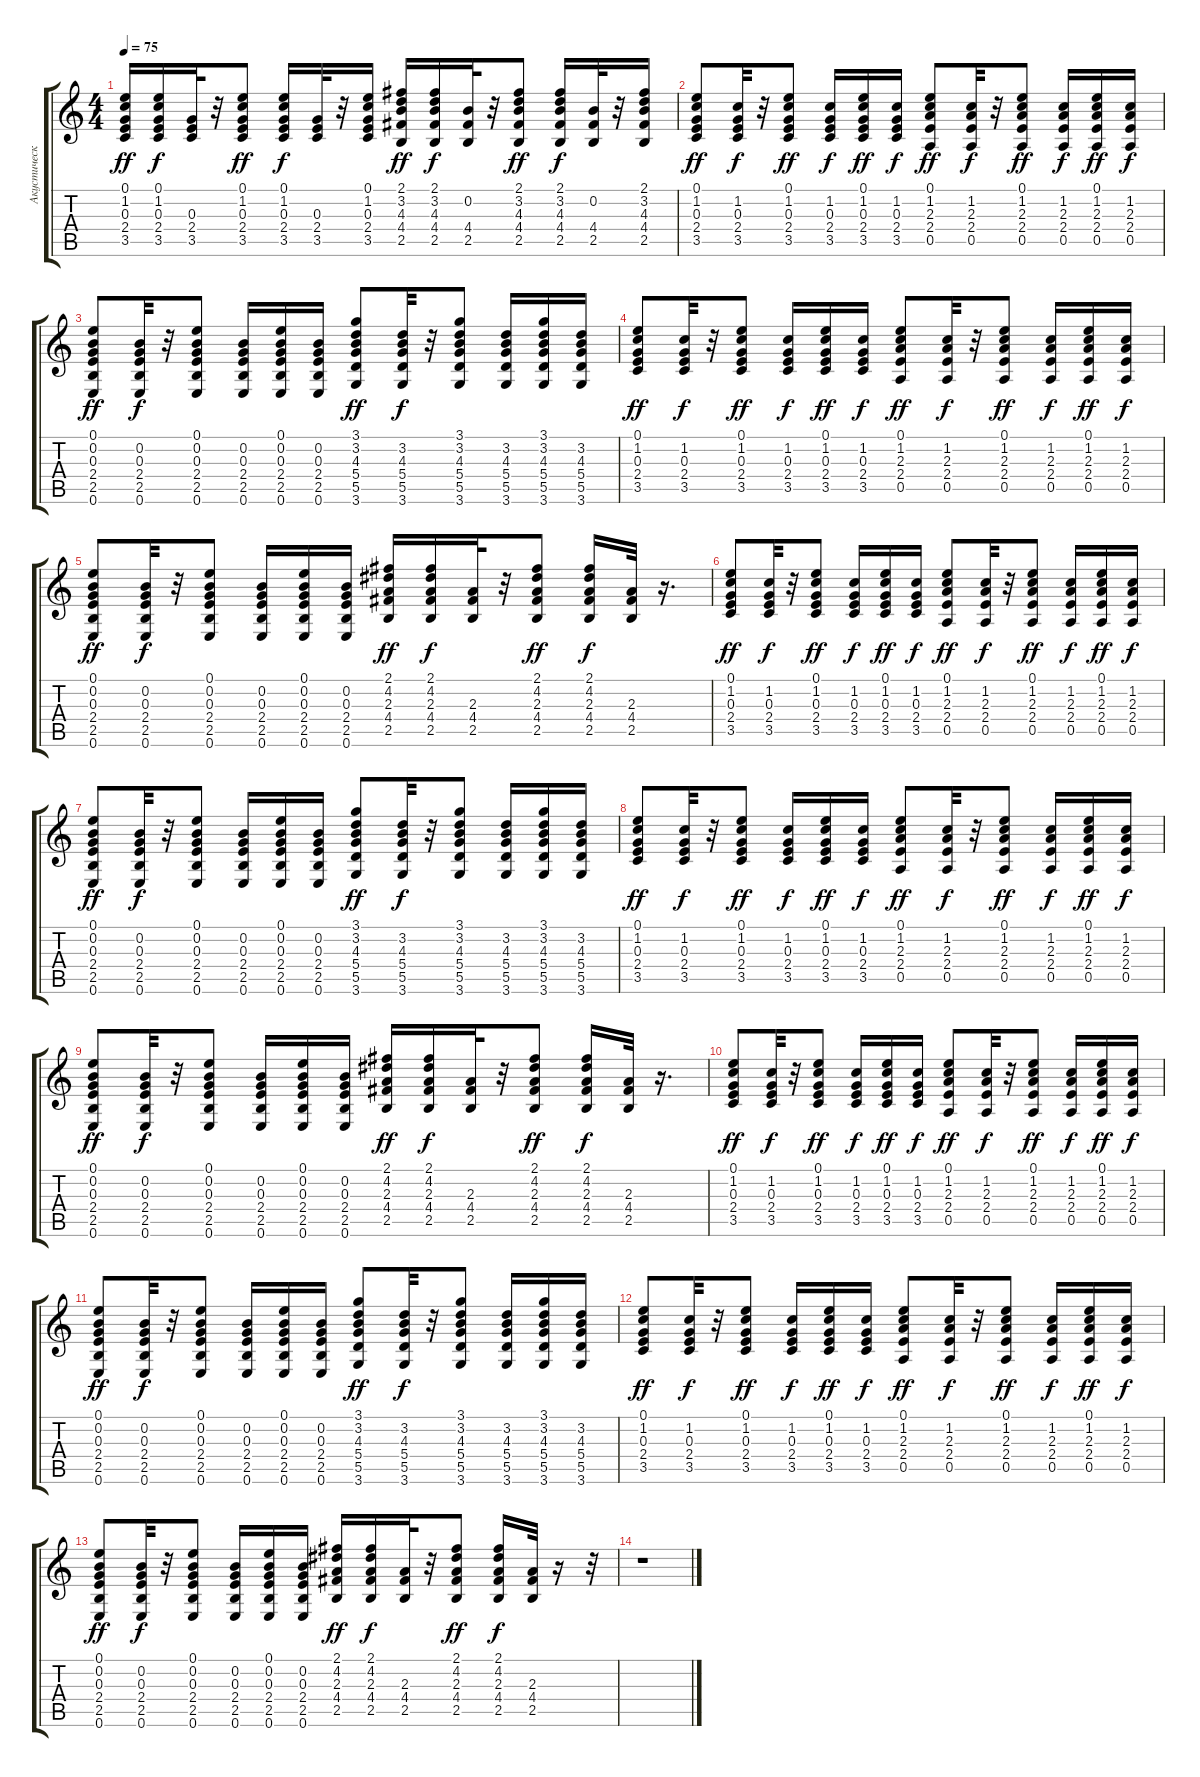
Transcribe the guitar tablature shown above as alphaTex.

\track ("Акустическая гитара" "Акустическ") {instrument acousticguitarsteel}
\staff {score tabs}
\tuning (E4 B3 G3 D3 A2 E2) {hide}
\ts (4 4)
\tempo 75
\clef g2
\ks c
(0.1 1.2 0.3 2.4 3.5).16{dy ff} (0.1 1.2 0.3 2.4 3.5).16{dy f} (0.3 2.4 3.5).32 r.32 (0.1 1.2 0.3 2.4 3.5).8{dy ff} (0.1 1.2 0.3 2.4 3.5).16{dy f} (0.3 2.4 3.5).32 r.32 (0.1 1.2 0.3 2.4 3.5).16 (2.1 3.2 4.3 4.4 2.5).16{dy ff} (2.1 3.2 4.3 4.4 2.5).16{dy f} (0.2 4.4 2.5).32 r.32 (2.1 3.2 4.3 4.4 2.5).8{dy ff} (2.1 3.2 4.3 4.4 2.5).16{dy f} (0.2 4.4 2.5).32 r.32 (2.1 3.2 4.3 4.4 2.5).16 |
(0.1 1.2 0.3 2.4 3.5).8{dy ff} (1.2 0.3 2.4 3.5).32{dy f} r.32 (0.1 1.2 0.3 2.4 3.5).8{dy ff} (1.2 0.3 2.4 3.5).16{dy f} (0.1 1.2 0.3 2.4 3.5).16{dy ff} (1.2 0.3 2.4 3.5).16{dy f} (0.1 1.2 2.3 2.4 0.5).8{dy ff} (1.2 2.3 2.4 0.5).32{dy f} r.32 (0.1 1.2 2.3 2.4 0.5).8{dy ff} (1.2 2.3 2.4 0.5).16{dy f} (0.1 1.2 2.3 2.4 0.5).16{dy ff} (1.2 2.3 2.4 0.5).16{dy f} |
(0.1 0.2 0.3 2.4 2.5 0.6).8{dy ff} (0.2 0.3 2.4 2.5 0.6).32{dy f} r.32 (0.1 0.2 0.3 2.4 2.5 0.6).8 (0.2 0.3 2.4 2.5 0.6).16 (0.1 0.2 0.3 2.4 2.5 0.6).16 (0.2 0.3 2.4 2.5 0.6).16 (3.1 3.2 4.3 5.4 5.5 3.6).8{dy ff} (3.2 4.3 5.4 5.5 3.6).32{dy f} r.32 (3.1 3.2 4.3 5.4 5.5 3.6).8 (3.2 4.3 5.4 5.5 3.6).16 (3.1 3.2 4.3 5.4 5.5 3.6).16 (3.2 4.3 5.4 5.5 3.6).16 |
(0.1 1.2 0.3 2.4 3.5).8{dy ff} (1.2 0.3 2.4 3.5).32{dy f} r.32 (0.1 1.2 0.3 2.4 3.5).8{dy ff} (1.2 0.3 2.4 3.5).16{dy f} (0.1 1.2 0.3 2.4 3.5).16{dy ff} (1.2 0.3 2.4 3.5).16{dy f} (0.1 1.2 2.3 2.4 0.5).8{dy ff} (1.2 2.3 2.4 0.5).32{dy f} r.32 (0.1 1.2 2.3 2.4 0.5).8{dy ff} (1.2 2.3 2.4 0.5).16{dy f} (0.1 1.2 2.3 2.4 0.5).16{dy ff} (1.2 2.3 2.4 0.5).16{dy f} |
(0.1 0.2 0.3 2.4 2.5 0.6).8{dy ff} (0.2 0.3 2.4 2.5 0.6).32{dy f} r.32 (0.1 0.2 0.3 2.4 2.5 0.6).8 (0.2 0.3 2.4 2.5 0.6).16 (0.1 0.2 0.3 2.4 2.5 0.6).16 (0.2 0.3 2.4 2.5 0.6).16 (2.1 4.2 2.3 4.4 2.5).16{dy ff} (2.1 4.2 2.3 4.4 2.5).16{dy f} (2.3 4.4 2.5).32 r.32 (2.1 4.2 2.3 4.4 2.5).8{dy ff} (2.1 4.2 2.3 4.4 2.5).16{dy f} (2.3 4.4 2.5).32 r.16{d} |
(0.1 1.2 0.3 2.4 3.5).8{dy ff} (1.2 0.3 2.4 3.5).32{dy f} r.32 (0.1 1.2 0.3 2.4 3.5).8{dy ff} (1.2 0.3 2.4 3.5).16{dy f} (0.1 1.2 0.3 2.4 3.5).16{dy ff} (1.2 0.3 2.4 3.5).16{dy f} (0.1 1.2 2.3 2.4 0.5).8{dy ff} (1.2 2.3 2.4 0.5).32{dy f} r.32 (0.1 1.2 2.3 2.4 0.5).8{dy ff} (1.2 2.3 2.4 0.5).16{dy f} (0.1 1.2 2.3 2.4 0.5).16{dy ff} (1.2 2.3 2.4 0.5).16{dy f} |
(0.1 0.2 0.3 2.4 2.5 0.6).8{dy ff} (0.2 0.3 2.4 2.5 0.6).32{dy f} r.32 (0.1 0.2 0.3 2.4 2.5 0.6).8 (0.2 0.3 2.4 2.5 0.6).16 (0.1 0.2 0.3 2.4 2.5 0.6).16 (0.2 0.3 2.4 2.5 0.6).16 (3.1 3.2 4.3 5.4 5.5 3.6).8{dy ff} (3.2 4.3 5.4 5.5 3.6).32{dy f} r.32 (3.1 3.2 4.3 5.4 5.5 3.6).8 (3.2 4.3 5.4 5.5 3.6).16 (3.1 3.2 4.3 5.4 5.5 3.6).16 (3.2 4.3 5.4 5.5 3.6).16 |
(0.1 1.2 0.3 2.4 3.5).8{dy ff} (1.2 0.3 2.4 3.5).32{dy f} r.32 (0.1 1.2 0.3 2.4 3.5).8{dy ff} (1.2 0.3 2.4 3.5).16{dy f} (0.1 1.2 0.3 2.4 3.5).16{dy ff} (1.2 0.3 2.4 3.5).16{dy f} (0.1 1.2 2.3 2.4 0.5).8{dy ff} (1.2 2.3 2.4 0.5).32{dy f} r.32 (0.1 1.2 2.3 2.4 0.5).8{dy ff} (1.2 2.3 2.4 0.5).16{dy f} (0.1 1.2 2.3 2.4 0.5).16{dy ff} (1.2 2.3 2.4 0.5).16{dy f} |
(0.1 0.2 0.3 2.4 2.5 0.6).8{dy ff} (0.2 0.3 2.4 2.5 0.6).32{dy f} r.32 (0.1 0.2 0.3 2.4 2.5 0.6).8 (0.2 0.3 2.4 2.5 0.6).16 (0.1 0.2 0.3 2.4 2.5 0.6).16 (0.2 0.3 2.4 2.5 0.6).16 (2.1 4.2 2.3 4.4 2.5).16{dy ff} (2.1 4.2 2.3 4.4 2.5).16{dy f} (2.3 4.4 2.5).32 r.32 (2.1 4.2 2.3 4.4 2.5).8{dy ff} (2.1 4.2 2.3 4.4 2.5).16{dy f} (2.3 4.4 2.5).32 r.16{d} |
(0.1 1.2 0.3 2.4 3.5).8{dy ff} (1.2 0.3 2.4 3.5).32{dy f} r.32 (0.1 1.2 0.3 2.4 3.5).8{dy ff} (1.2 0.3 2.4 3.5).16{dy f} (0.1 1.2 0.3 2.4 3.5).16{dy ff} (1.2 0.3 2.4 3.5).16{dy f} (0.1 1.2 2.3 2.4 0.5).8{dy ff} (1.2 2.3 2.4 0.5).32{dy f} r.32 (0.1 1.2 2.3 2.4 0.5).8{dy ff} (1.2 2.3 2.4 0.5).16{dy f} (0.1 1.2 2.3 2.4 0.5).16{dy ff} (1.2 2.3 2.4 0.5).16{dy f} |
(0.1 0.2 0.3 2.4 2.5 0.6).8{dy ff} (0.2 0.3 2.4 2.5 0.6).32{dy f} r.32 (0.1 0.2 0.3 2.4 2.5 0.6).8 (0.2 0.3 2.4 2.5 0.6).16 (0.1 0.2 0.3 2.4 2.5 0.6).16 (0.2 0.3 2.4 2.5 0.6).16 (3.1 3.2 4.3 5.4 5.5 3.6).8{dy ff} (3.2 4.3 5.4 5.5 3.6).32{dy f} r.32 (3.1 3.2 4.3 5.4 5.5 3.6).8 (3.2 4.3 5.4 5.5 3.6).16 (3.1 3.2 4.3 5.4 5.5 3.6).16 (3.2 4.3 5.4 5.5 3.6).16 |
(0.1 1.2 0.3 2.4 3.5).8{dy ff} (1.2 0.3 2.4 3.5).32{dy f} r.32 (0.1 1.2 0.3 2.4 3.5).8{dy ff} (1.2 0.3 2.4 3.5).16{dy f} (0.1 1.2 0.3 2.4 3.5).16{dy ff} (1.2 0.3 2.4 3.5).16{dy f} (0.1 1.2 2.3 2.4 0.5).8{dy ff} (1.2 2.3 2.4 0.5).32{dy f} r.32 (0.1 1.2 2.3 2.4 0.5).8{dy ff} (1.2 2.3 2.4 0.5).16{dy f} (0.1 1.2 2.3 2.4 0.5).16{dy ff} (1.2 2.3 2.4 0.5).16{dy f} |
(0.1 0.2 0.3 2.4 2.5 0.6).8{dy ff} (0.2 0.3 2.4 2.5 0.6).32{dy f} r.32 (0.1 0.2 0.3 2.4 2.5 0.6).8 (0.2 0.3 2.4 2.5 0.6).16 (0.1 0.2 0.3 2.4 2.5 0.6).16 (0.2 0.3 2.4 2.5 0.6).16 (2.1 4.2 2.3 4.4 2.5).16{dy ff} (2.1 4.2 2.3 4.4 2.5).16{dy f} (2.3 4.4 2.5).32 r.32 (2.1 4.2 2.3 4.4 2.5).8{dy ff} (2.1 4.2 2.3 4.4 2.5).16{dy f} (2.3 4.4 2.5).32 r.16 r.32 |
r.1
